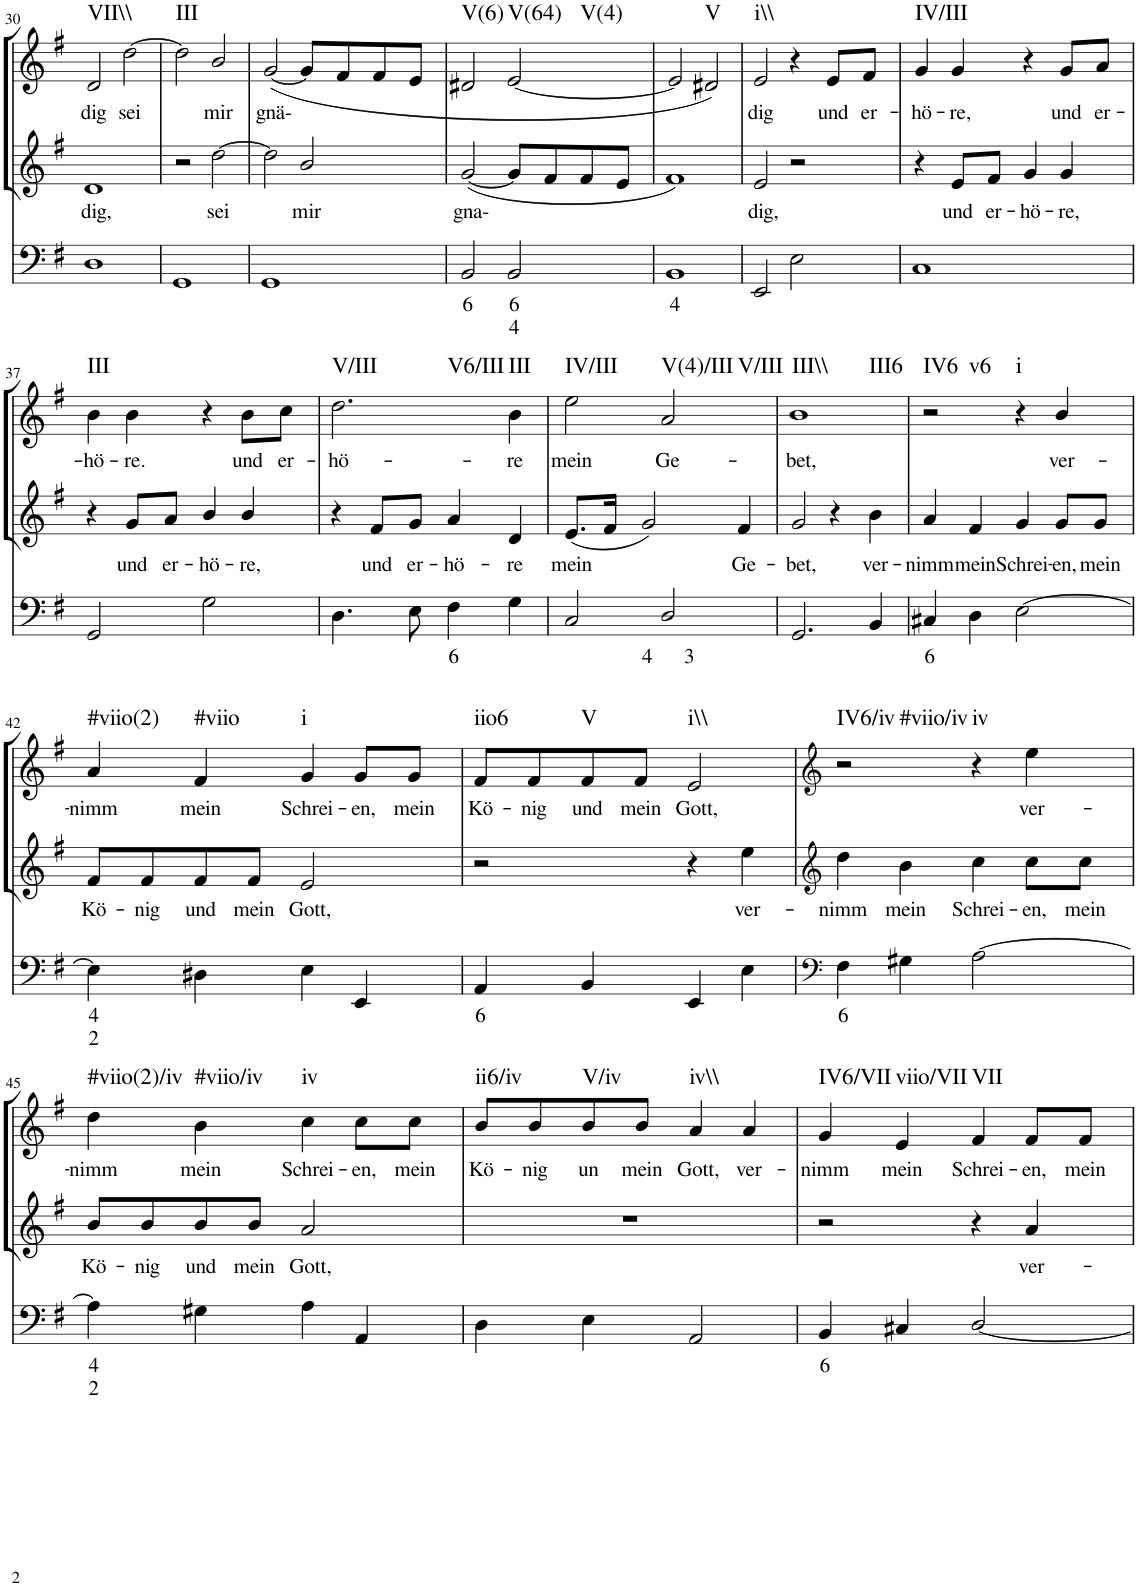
**kern	**text	**text	**kern	**text	**kern	**text	**harte
*part3	*part3	*part3	*part2	*part2	*part1	*part1	*part1
*staff3	*staff3	*staff3	*staff2	*staff2	*staff1	*staff1	*
*I"Continuo	*	*	*I"Soprano II	*	*I"Soprano I	*	*
!!LO:PB:g=z
*clefF4	*	*	*clefG2	*	*clefG2	*	*
*k[f#]	*	*	*k[f#]	*	*k[f#]	*	*
*M4/4	*	*	*M4/4	*	*M4/4	*	*
=30	=30	=30	=30	=30	=30	=30	=30
!	!	!	!	!LO:LY:b	!	!LO:LY:b	!LO:H:kt=VII\\
1D	.	.	1d	dig,	2d/	dig	N
!	!	!	!	!	!	!LO:LY:b	!
.	.	.	.	.	[2dd\	sei	.
=31	=31	=31	=31	=31	=31	=31	=31
!	!	!	!	!	!	!	!LO:H:kt=III
1GG	.	.	2r	.	2dd\]	.	N
!	!	!	!	!LO:LY:b	!	!LO:LY:b	!
.	.	.	[2dd\	sei	2b/	mir	.
=32	=32	=32	=32	=32	=32	=32	=32
!	!	!	!	!	!	!LO:LY:b	!
1GG	.	.	2dd\]	.	([2g/	gnä-	.
!	!	!	!	!LO:LY:b	!	!	!
.	.	.	2b/	mir	8g/L]	.	.
.	.	.	.	.	8f#/	.	.
.	.	.	.	.	8f#/	.	.
.	.	.	.	.	8e/J	.	.
=33	=33	=33	=33	=33	=33	=33	=33
!	!LO:LY:b	!	!	!LO:LY:b	!	!	!LO:H:kt=V(6)
2BB/	6	.	([2g/	gna-	2d#X/	.	N
!	!LO:LY:b	!LO:LY:b	!	!	!	!	!LO:H:n=1:kt=V(64)
!	!	!	!	!	!	!	!LO:H:n=2:kt=V(4)
2BB/	6	4	8g/L]	.	[2e/	.	N N
.	.	.	8f#/	.	.	.	.
.	.	.	8f#/	.	.	.	.
.	.	.	8e/J	.	.	.	.
=34	=34	=34	=34	=34	=34	=34	=34
!	!LO:LY:b	!	!	!	!	!	!
1BB	4	.	1f#)	.	2e/]	.	.
!	!	!	!	!	!	!	!LO:H:kt=V
.	.	.	.	.	2d#X/)	.	N
=35	=35	=35	=35	=35	=35	=35	=35
!	!	!	!	!LO:LY:b	!	!LO:LY:b	!LO:H:kt=i\\
2EE/	.	.	2e/	dig,	2e/	dig	N
2E\	.	.	2r	.	4r	.	.
!	!	!	!	!	!	!LO:LY:b	!
.	.	.	.	.	8e/L	und	.
!	!	!	!	!	!	!LO:LY:b	!
.	.	.	.	.	8f#/J	er-	.
=36	=36	=36	=36	=36	=36	=36	=36
!	!	!	!	!	!	!LO:LY:b	!LO:H:kt=IV/III
1C	.	.	4r	.	4g/	hö-	N
!	!	!	!	!LO:LY:b	!	!LO:LY:b	!
.	.	.	8e/L	und	4g/	re,	.
!	!	!	!	!LO:LY:b	!	!	!
.	.	.	8f#/J	er-	.	.	.
!	!	!	!	!LO:LY:b	!	!	!
.	.	.	4g/	hö-	4r	.	.
!	!	!	!	!LO:LY:b	!	!LO:LY:b	!
.	.	.	4g/	re,	8g/L	und	.
!	!	!	!	!	!	!LO:LY:b	!
.	.	.	.	.	8a/J	er-	.
!!LO:LB:g=z
=37	=37	=37	=37	=37	=37	=37	=37
!	!	!	!	!	!	!LO:LY:b	!LO:H:kt=III
2GG/	.	.	4r	.	4b\	hö-	N
!	!	!	!	!LO:LY:b	!	!LO:LY:b	!
.	.	.	8g/L	und	4b\	re.	.
!	!	!	!	!LO:LY:b	!	!	!
.	.	.	8a/J	er-	.	.	.
!	!	!	!	!LO:LY:b	!	!	!
2G\	.	.	4b/	hö-	4r	.	.
!	!	!	!	!LO:LY:b	!	!LO:LY:b	!
.	.	.	4b/	re,	8b\L	und	.
!	!	!	!	!	!	!LO:LY:b	!
.	.	.	.	.	8cc\J	er-	.
=38	=38	=38	=38	=38	=38	=38	=38
!	!	!	!	!	!	!LO:LY:b	!LO:H:n=1:kt=V/III
!	!	!	!	!	!	!	!LO:H:n=2:kt=V6/III
4.D\	.	.	4r	.	2.dd\	hö-	N N
!	!	!	!	!LO:LY:b	!	!	!
.	.	.	8f#/L	und	.	.	.
!	!	!	!	!LO:LY:b	!	!	!
8E\	.	.	8g/J	er-	.	.	.
!	!LO:LY:b	!	!	!LO:LY:b	!	!	!
4F#\	6	.	4a/	hö-	.	.	.
!	!	!	!	!LO:LY:b	!	!LO:LY:b	!LO:H:kt=III
4G\	.	.	4d/	re	4b\	re	N
=39	=39	=39	=39	=39	=39	=39	=39
!	!	!	!	!LO:LY:b	!	!LO:LY:b	!LO:H:kt=IV/III
2C/	.	.	(8.e/L	mein	2ee\	mein	N
.	.	.	16f#/Jk	.	.	.	.
.	.	.	2g/)	.	.	.	.
!	!LO:LY:b	!	!	!	!	!LO:LY:b	!LO:H:n=1:kt=V(4)/III
!	!	!	!	!	!	!	!LO:H:n=2:kt=V/III
2D/	4 3	.	.	.	2a/	Ge-	N N
!	!	!	!	!LO:LY:b	!	!	!
.	.	.	4f#/	Ge-	.	.	.
=40	=40	=40	=40	=40	=40	=40	=40
!	!	!	!	!LO:LY:b	!	!LO:LY:b	!LO:H:n=1:kt=III\\
!	!	!	!	!	!	!	!LO:H:n=2:kt=III6
2.GG/	.	.	2g/	bet,	1b	bet,	N N
.	.	.	4r	.	.	.	.
!	!	!	!	!LO:LY:b	!	!	!
4BB/	.	.	4b\	ver-	.	.	.
=41	=41	=41	=41	=41	=41	=41	=41
!	!LO:LY:b	!	!	!LO:LY:b	!	!	!LO:H:n=1:kt=IV6
!	!	!	!	!	!	!	!LO:H:n=2:kt=v6
4C#X/	6	.	4a/	nimm	2r	.	N N
!	!	!	!	!LO:LY:b	!	!	!
4D\	.	.	4f#/	mein	.	.	.
!	!	!	!	!LO:LY:b	!	!	!LO:H:kt=i
[2E\	.	.	4g/	Schrei-	4r	.	N
!	!	!	!	!LO:LY:b	!	!LO:LY:b	!
.	.	.	8g/L	en,	4b/	ver-	.
!	!	!	!	!LO:LY:b	!	!	!
.	.	.	8g/J	mein	.	.	.
!!LO:LB:g=z
=42	=42	=42	=42	=42	=42	=42	=42
!	!LO:LY:b	!LO:LY:b	!	!LO:LY:b	!	!LO:LY:b	!LO:H:kt=#viio(2)
4E\]	4	2	8f#/L	Kö-	4a/	nimm	N
!	!	!	!	!LO:LY:b	!	!	!
.	.	.	8f#/	nig	.	.	.
!	!	!	!	!LO:LY:b	!	!LO:LY:b	!LO:H:kt=#viio
4D#X\	.	.	8f#/	und	4f#/	mein	N
!	!	!	!	!LO:LY:b	!	!	!
.	.	.	8f#/J	mein	.	.	.
!	!	!	!	!LO:LY:b	!	!LO:LY:b	!LO:H:kt=i
4E\	.	.	2e/	Gott,	4g/	Schrei-	N
!	!	!	!	!	!	!LO:LY:b	!
4EE/	.	.	.	.	8g/L	en,	.
!	!	!	!	!	!	!LO:LY:b	!
.	.	.	.	.	8g/J	mein	.
=43	=43	=43	=43	=43	=43	=43	=43
!	!LO:LY:b	!	!	!	!	!LO:LY:b	!LO:H:kt=iio6
4AA/	6	.	2r	.	8f#/L	Kö-	N
!	!	!	!	!	!	!LO:LY:b	!
.	.	.	.	.	8f#/	nig	.
!	!	!	!	!	!	!LO:LY:b	!LO:H:kt=V
4BB/	.	.	.	.	8f#/	und	N
!	!	!	!	!	!	!LO:LY:b	!
.	.	.	.	.	8f#/J	mein	.
!	!	!	!	!	!	!LO:LY:b	!LO:H:kt=i\\
4EE/	.	.	4r	.	2e/	Gott,	N
!	!	!	!	!LO:LY:b	!	!	!
4E\	.	.	4ee\	ver-	.	.	.
=44	=44	=44	=44	=44	=44	=44	=44
*clefF4	*	*	*clefG2	*	*clefG2	*	*
!	!LO:LY:b	!	!	!LO:LY:b	!	!	!LO:H:n=1:kt=IV6/iv
!	!	!	!	!	!	!	!LO:H:n=2:kt=#viio/iv
4F#\	6	.	4dd\	nimm	2r	.	N N
!	!	!	!	!LO:LY:b	!	!	!
4G#X\	.	.	4b\	mein	.	.	.
!	!	!	!	!LO:LY:b	!	!	!LO:H:kt=iv
[2A\	.	.	4cc\	Schrei-	4r	.	N
!	!	!	!	!LO:LY:b	!	!LO:LY:b	!
.	.	.	8cc\L	en,	4ee\	ver-	.
!	!	!	!	!LO:LY:b	!	!	!
.	.	.	8cc\J	mein	.	.	.
!!LO:LB:g=z
=45	=45	=45	=45	=45	=45	=45	=45
!	!LO:LY:b	!LO:LY:b	!	!LO:LY:b	!	!LO:LY:b	!LO:H:kt=#viio(2)/iv
4A\]	4	2	8b/L	Kö-	4dd\	nimm	N
!	!	!	!	!LO:LY:b	!	!	!
.	.	.	8b/	nig	.	.	.
!	!	!	!	!LO:LY:b	!	!LO:LY:b	!LO:H:kt=#viio/iv
4G#X\	.	.	8b/	und	4b\	mein	N
!	!	!	!	!LO:LY:b	!	!	!
.	.	.	8b/J	mein	.	.	.
!	!	!	!	!LO:LY:b	!	!LO:LY:b	!LO:H:kt=iv
4A\	.	.	2a/	Gott,	4cc\	Schrei-	N
!	!	!	!	!	!	!LO:LY:b	!
4AA/	.	.	.	.	8cc\L	en,	.
!	!	!	!	!	!	!LO:LY:b	!
.	.	.	.	.	8cc\J	mein	.
=46	=46	=46	=46	=46	=46	=46	=46
!	!	!	!	!	!	!LO:LY:b	!LO:H:kt=ii6/iv
4D\	.	.	1r	.	8b/L	Kö-	N
!	!	!	!	!	!	!LO:LY:b	!
.	.	.	.	.	8b/	nig	.
!	!	!	!	!	!	!LO:LY:b	!LO:H:kt=V/iv
4E\	.	.	.	.	8b/	un	N
!	!	!	!	!	!	!LO:LY:b	!
.	.	.	.	.	8b/J	mein	.
!	!	!	!	!	!	!LO:LY:b	!LO:H:kt=iv\\
2AA/	.	.	.	.	4a/	Gott,	N
!	!	!	!	!	!	!LO:LY:b	!
.	.	.	.	.	4a/	ver-	.
=47	=47	=47	=47	=47	=47	=47	=47
!	!LO:LY:b	!	!	!	!	!LO:LY:b	!LO:H:kt=IV6/VII
4BB/	6	.	2r	.	4g/	nimm	N
!	!	!	!	!	!	!LO:LY:b	!LO:H:kt=viio/VII
4C#X/	.	.	.	.	4e/	mein	N
!	!	!	!	!	!	!LO:LY:b	!LO:H:kt=VII
[2D/	.	.	4r	.	4f#/	Schrei-	N
!	!	!	!	!LO:LY:b	!	!LO:LY:b	!
.	.	.	4a/	ver-	8f#/L	en,	.
!	!	!	!	!	!	!LO:LY:b	!
.	.	.	.	.	8f#/J	mein	.
=	=	=	=	=	=	=	=
*-	*-	*-	*-	*-	*-	*-	*-
